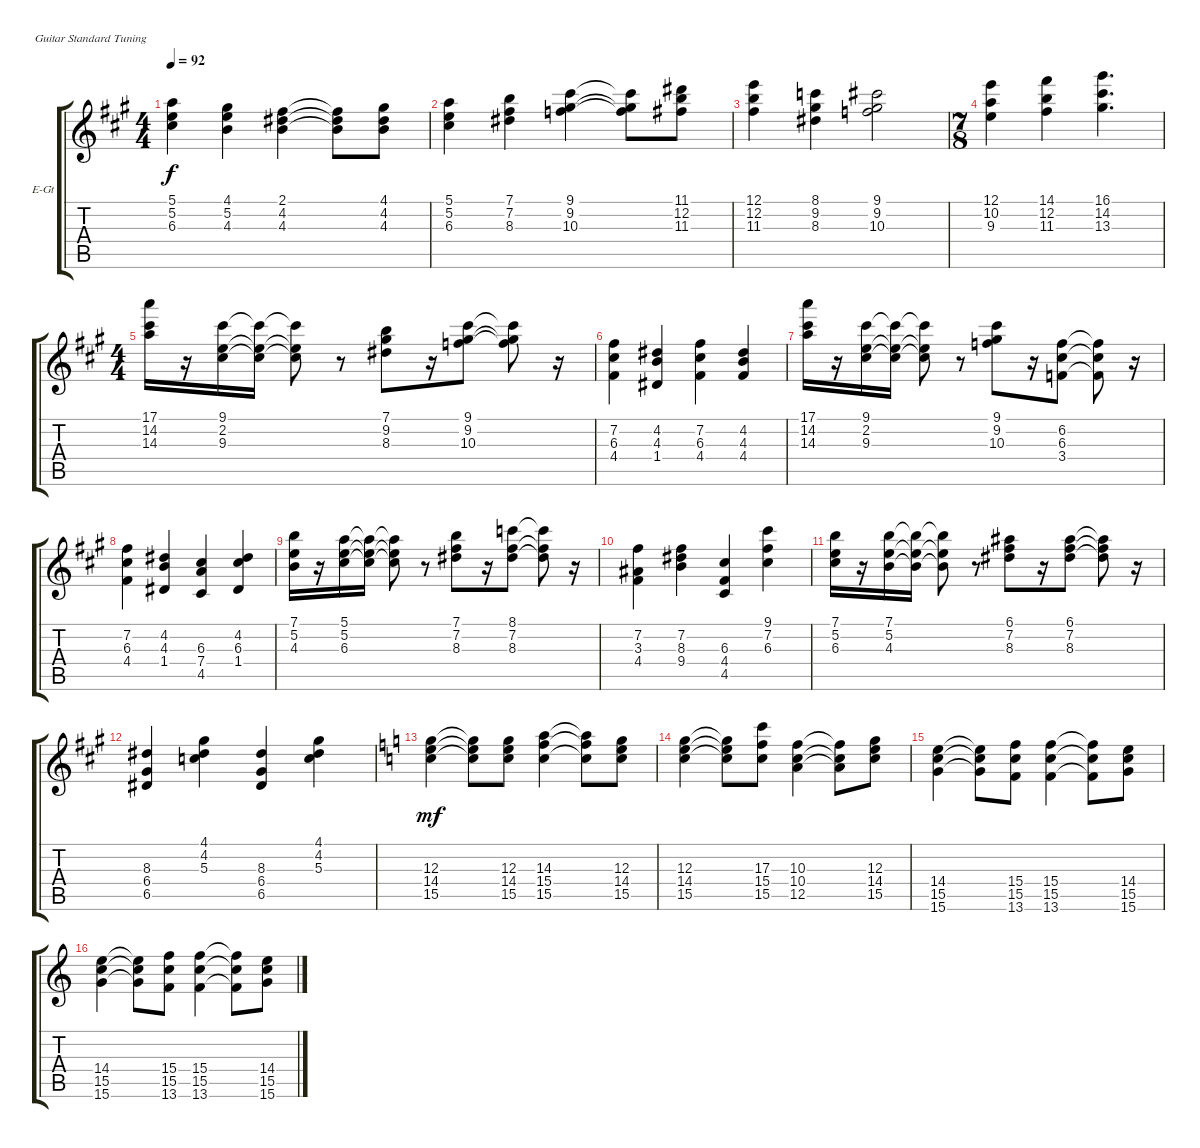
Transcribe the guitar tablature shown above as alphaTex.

\defaultSystemsLayout 4
\bracketExtendMode groupsimilarinstruments
\firstSystemTrackNameOrientation horizontal
\otherSystemsTrackNameOrientation horizontal
\track ("Organ (LH)" "E-Gt") {instrument electricguitarclean}
\staff {score tabs}
\tuning (E4 B3 G3 D3 A2 E2)
\ts (4 4)
\tempo 92
\clef g2
\ks f#minor
(5.1 5.2 6.3).4{dy f} (4.1 5.2 4.3).4 (2.1 4.2 4.3).4 (4.3{t} 4.2{t} 2.1{t}).8 (4.2 4.1 4.3).8 |
(5.1 5.2 6.3).4 (7.1 7.2 8.3).4 (9.1 9.2 10.3).4 (10.3{t} 9.2{t} 9.1{t}).8 (12.2 11.1 11.3).8 |
(12.1 12.2 11.3).4 (8.3 9.2 8.1).4 (10.3 9.2 9.1).2 |
\ts (7 8)
(9.3 10.2 12.1).4 (11.3 12.2 14.1).4 (13.3 14.2 16.1).4{d} |
\ts (4 4)
(17.1 14.2 14.3).16 r.16 (9.1 2.2 9.3).16 (9.3{t} 2.2{t} 9.1{t}).16 (9.3{t} 2.2{t} 9.1{t}).8 r.8 (7.1 9.2 8.3).8 r.16 (9.1 10.3 9.2).8 (10.3{t} 9.2{t} 9.1{t}).8 r.16 |
(7.2 6.3 4.4).4 (4.3 4.2 1.4).4 (6.3 7.2 4.4).4 (4.2 4.3 4.4).4 |
(17.1 14.2 14.3).16 r.16 (9.1 2.2 9.3).16 (9.3{t} 2.2{t} 9.1{t}).16 (9.3{t} 2.2{t} 9.1{t}).8 r.8 (9.1 9.2 10.3).8 r.16 (6.2 3.4 6.3).8 (3.4{t} 6.3{t} 6.2{t}).8 r.16 |
(7.2 6.3 4.4).4 (4.3 4.2 1.4).4 (6.3 7.4 4.5).4 (4.2 6.3 1.4).4 |
(7.1 5.2 4.3).16 r.16 (5.1 5.2 6.3).16 (6.3{t} 5.2{t} 5.1{t}).16 (6.3{t} 5.2{t} 5.1{t}).8 r.8 (7.1 7.2 8.3).8 r.16 (8.1 8.3 7.2).8 (8.3{t} 7.2{t} 8.1{t}).8 r.16 |
(7.2 3.3 4.4).4 (7.2 8.3 9.4).4 (6.3 4.5 4.4).4 (6.3 7.2 9.1).4 |
(7.1 5.2 6.3).16 r.16 (7.1 5.2 4.3).16 (4.3{t} 5.2{t} 7.1{t}).16 (4.3{t} 5.2{t} 7.1{t}).8 r.8 (8.3 6.1 7.2).8 r.16 (6.1 8.3 7.2).8 (8.3{t} 7.2{t} 6.1{t}).8 r.16 |
(6.4 8.3 6.5).4 (4.1 4.2 5.3).4 (6.4 8.3 6.5).4 (5.3 4.2 4.1).4 |
\ks c
(12.3 14.4 15.5).4{dy mf} (12.3{t} 14.4{t} 15.5{t}).8 (12.3 14.4 15.5).8 (14.3 15.4 15.5).4 (14.3{t} 15.4{t} 15.5{t}).8 (12.3 14.4 15.5).8 |
(15.5 14.4 12.3).4 (15.5{t} 14.4{t} 12.3{t}).8 (17.3 15.4 15.5).8 (10.3 10.4 12.5).4 (12.5{t} 10.4{t} 10.3{t}).8 (12.3 14.4 15.5).8 |
(15.5 14.4 15.6).4 (15.6{t} 15.5{t} 14.4{t}).8 (15.4 15.5 13.6).8 (13.6 15.5 15.4).4 (13.6{t} 15.5{t} 15.4{t}).8 (15.6 15.5 14.4).8 |
(14.4 15.5 15.6).4 (15.6{t} 15.5{t} 14.4{t}).8 (15.4 15.5 13.6).8 (13.6 15.5 15.4).4 (15.4{t} 15.5{t} 13.6{t}).8 (15.6 15.5 14.4).8
